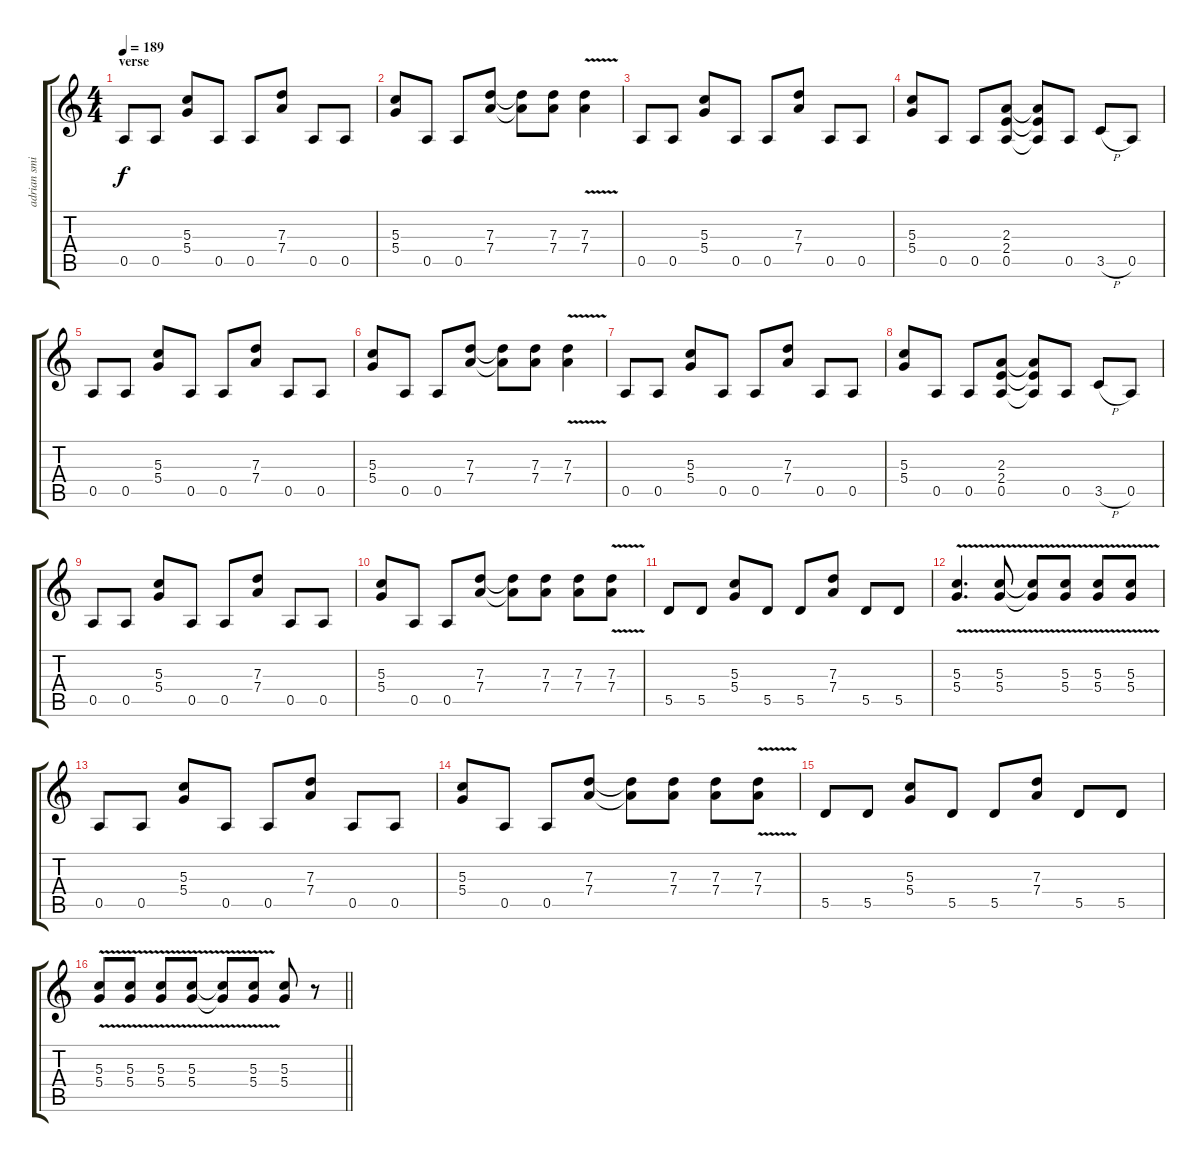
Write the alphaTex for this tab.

\track ("adrian smith" "adrian smi") {instrument distortionguitar}
\staff {score tabs}
\tuning (E4 B3 G3 D3 A2 E2) {hide}
\ts (4 4)
\section ("" "verse")
\tempo 189
\clef g2
\ks c
0.5.8{dy f} 0.5.8 (5.3 5.4).8 0.5.8 0.5.8 (7.3 7.4).8 0.5.8 0.5.8 |
(5.3 5.4).8 0.5.8 0.5.8 (7.3 7.4).8 (7.3{t} 7.4{t}).8 (7.3 7.4).8 (7.3{v} 7.4{v}).4 |
0.5.8 0.5.8 (5.3 5.4).8 0.5.8 0.5.8 (7.3 7.4).8 0.5.8 0.5.8 |
(5.3 5.4).8 0.5.8 0.5.8 (2.3 2.4 0.5).8 (2.3{t} 2.4{t} 0.5{t}).8 0.5.8 3.5{h}.8 0.5.8 |
0.5.8 0.5.8 (5.3 5.4).8 0.5.8 0.5.8 (7.3 7.4).8 0.5.8 0.5.8 |
(5.3 5.4).8 0.5.8 0.5.8 (7.3 7.4).8 (7.3{t} 7.4{t}).8 (7.3 7.4).8 (7.3{v} 7.4{v}).4 |
0.5.8 0.5.8 (5.3 5.4).8 0.5.8 0.5.8 (7.3 7.4).8 0.5.8 0.5.8 |
(5.3 5.4).8 0.5.8 0.5.8 (2.3 2.4 0.5).8 (2.3{t} 2.4{t} 0.5{t}).8 0.5.8 3.5{h}.8 0.5.8 |
0.5.8 0.5.8 (5.3 5.4).8 0.5.8 0.5.8 (7.3 7.4).8 0.5.8 0.5.8 |
(5.3 5.4).8 0.5.8 0.5.8 (7.3 7.4).8 (7.3{t} 7.4{t}).8 (7.3 7.4).8 (7.3 7.4).8 (7.3{v} 7.4{v}).8 |
5.5.8 5.5.8 (5.3 5.4).8 5.5.8 5.5.8 (7.3 7.4).8 5.5.8 5.5.8 |
(5.3{v} 5.4{v}).4{d} (5.3{v} 5.4{v}).8 (5.3{t} 5.4{t}).8 (5.3{v} 5.4{v}).8 (5.3{v} 5.4{v}).8 (5.3{v} 5.4{v}).8 |
0.5.8 0.5.8 (5.3 5.4).8 0.5.8 0.5.8 (7.3 7.4).8 0.5.8 0.5.8 |
(5.3 5.4).8 0.5.8 0.5.8 (7.3 7.4).8 (7.3{t} 7.4{t}).8 (7.3 7.4).8 (7.3 7.4).8 (7.3{v} 7.4{v}).8 |
5.5.8 5.5.8 (5.3 5.4).8 5.5.8 5.5.8 (7.3 7.4).8 5.5.8 5.5.8 |
\barLineRight lightlight
(5.3{v} 5.4{v}).8 (5.3{v} 5.4{v}).8 (5.3{v} 5.4{v}).8 (5.3{v} 5.4{v}).8 (5.3{t} 5.4{t}).8 (5.3{v} 5.4{v}).8 (5.3 5.4).8 r.8
